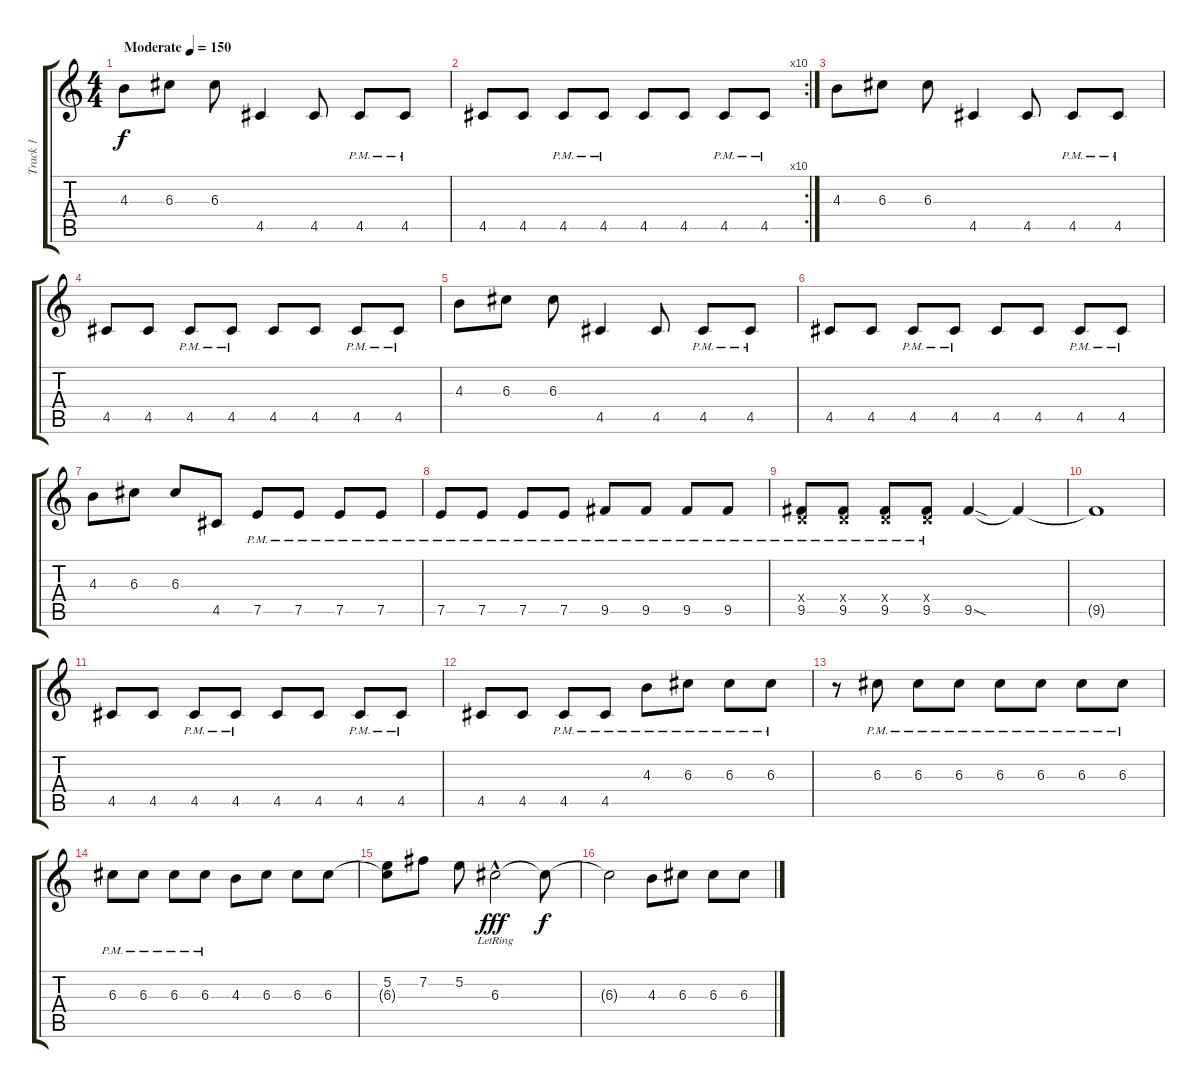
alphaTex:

\track ("Track 1" "Track 1") {instrument overdrivenguitar}
\staff {score tabs}
\tuning (E4 B3 G3 D3 A2 E2) {hide}
\ts (4 4)
\tempo (150 "Moderate")
\clef g2
\ks c
4.3.8{dy f instrument overdrivenguitar} 6.3.8 6.3.8 4.5.4 4.5.8 4.5{pm}.8 4.5{pm}.8 |
\rc 10
4.5.8 4.5.8 4.5{pm}.8 4.5{pm}.8 4.5.8 4.5.8 4.5{pm}.8 4.5{pm}.8 |
4.3.8 6.3.8 6.3.8 4.5.4 4.5.8 4.5{pm}.8 4.5{pm}.8 |
4.5.8 4.5.8 4.5{pm}.8 4.5{pm}.8 4.5.8 4.5.8 4.5{pm}.8 4.5{pm}.8 |
4.3.8 6.3.8 6.3.8 4.5.4 4.5.8 4.5{pm}.8 4.5{pm}.8 |
4.5.8 4.5.8 4.5{pm}.8 4.5{pm}.8 4.5.8 4.5.8 4.5{pm}.8 4.5{pm}.8 |
4.3.8 6.3.8 6.3.8 4.5.8 7.5{pm}.8 7.5{pm}.8 7.5{pm}.8 7.5{pm}.8 |
7.5{pm}.8 7.5{pm}.8 7.5{pm}.8 7.5{pm}.8 9.5{pm}.8 9.5{pm}.8 9.5{pm}.8 9.5{pm}.8 |
(0.4{x} 9.5{pm}).8 (0.4{x} 9.5{pm}).8 (0.4{x} 9.5{pm}).8 (0.4{x} 9.5{pm}).8 9.5{sod}.4 9.5{t}.4 |
9.5{t}.1 |
4.5.8 4.5.8 4.5{pm}.8 4.5{pm}.8 4.5.8 4.5.8 4.5{pm}.8 4.5{pm}.8 |
4.5.8 4.5.8 4.5{pm}.8 4.5{pm}.8 4.3{pm}.8 6.3{pm}.8 6.3{pm}.8 6.3{pm}.8 |
r.8 6.3{pm}.8 6.3{pm}.8 6.3{pm}.8 6.3{pm}.8 6.3{pm}.8 6.3{pm}.8 6.3{pm}.8 |
6.3{pm}.8 6.3{pm}.8 6.3{pm}.8 6.3{pm}.8 4.3.8 6.3.8 6.3.8 6.3.8 |
(5.2 6.3{t}).8 7.2.8 5.2.8 6.3{hac lr}.2{dy fff} 6.3{t}.8{dy f} |
6.3{t}.2 4.3.8 6.3.8 6.3.8 6.3.8
